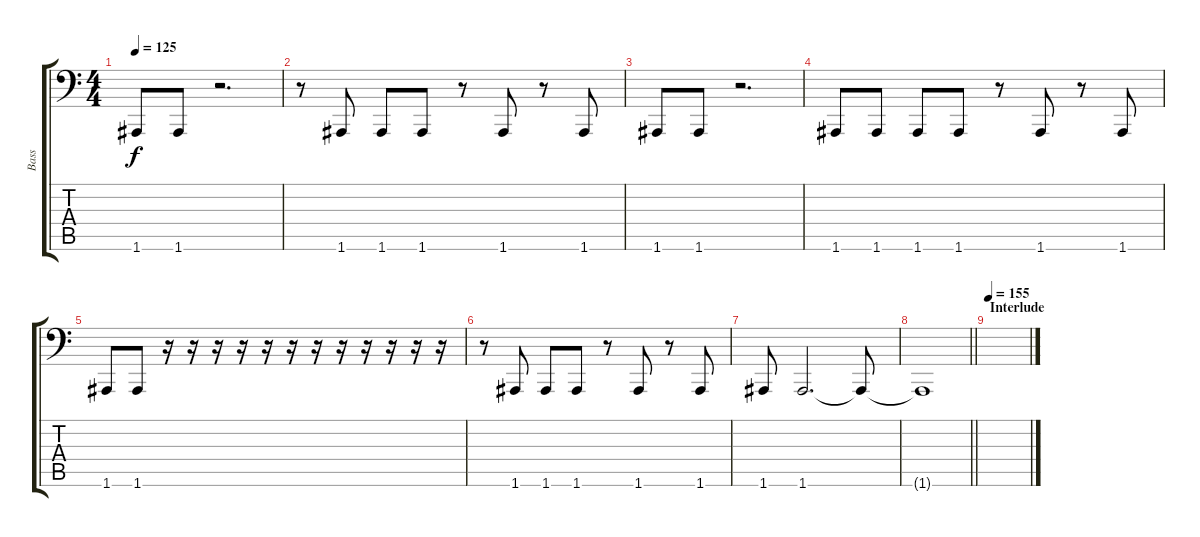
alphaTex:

\track ("Bass" "Bass") {instrument electricbassfinger}
\staff {score tabs}
\tuning (B2 Gb2 D2 A1 E1 A0) {hide}
\ts (4 4)
\tempo 125
\clef f4
\ks c
1.6.8{dy f} 1.6.8 r.2{d} |
r.8 1.6.8 1.6.8 1.6.8 r.8 1.6.8 r.8 1.6.8 |
1.6.8 1.6.8 r.2{d} |
1.6.8 1.6.8 1.6.8 1.6.8 r.8 1.6.8 r.8 1.6.8 |
1.6.8 1.6.8 r.16 r.16 r.16 r.16 r.16 r.16 r.16 r.16 r.16 r.16 r.16 r.16 |
r.8 1.6.8 1.6.8 1.6.8 r.8 1.6.8 r.8 1.6.8 |
1.6.8 1.6.2{d} 1.6{t}.8 |
\barLineRight lightlight
1.6{t}.1 |
\section ("" "Interlude")
\tempo 155
